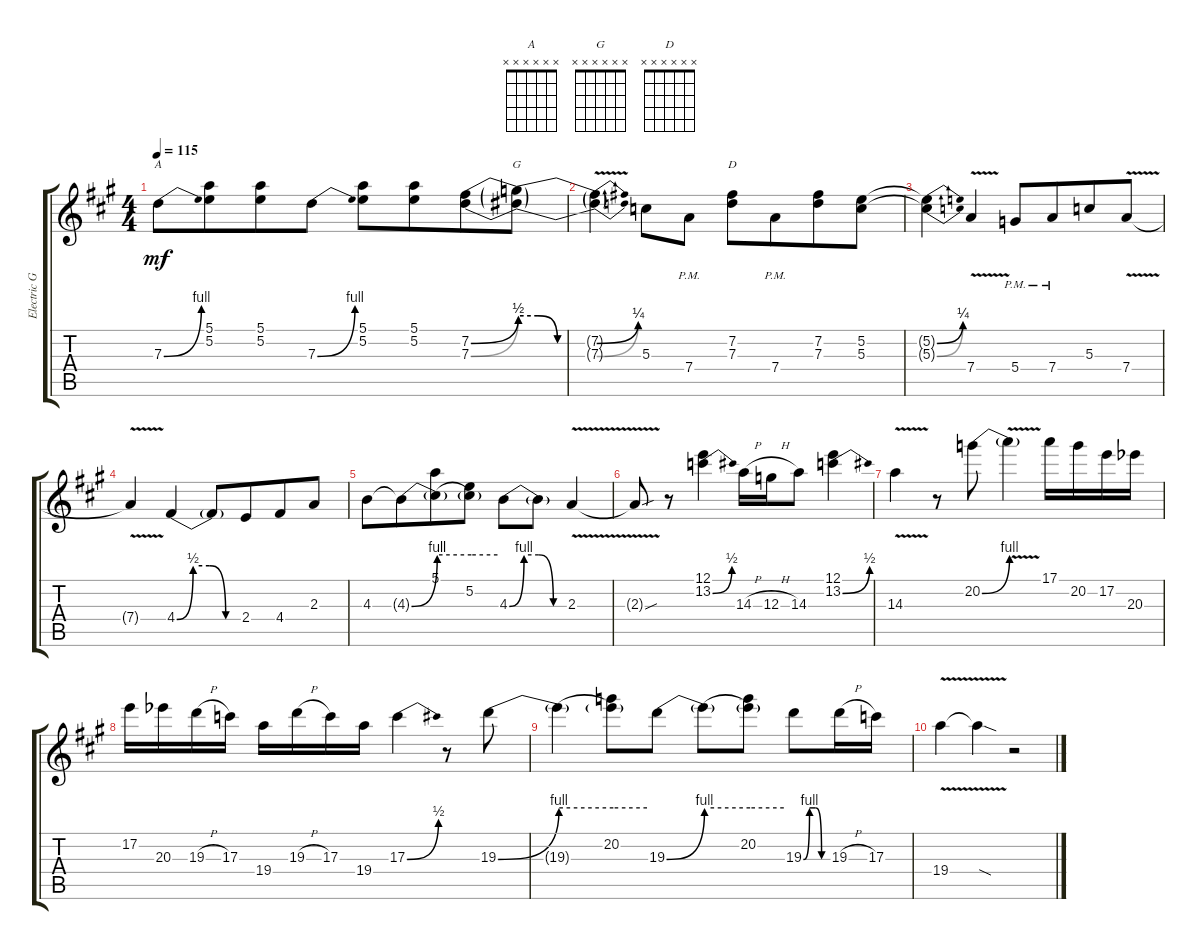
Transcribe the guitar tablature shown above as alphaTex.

\track ("Electric Guitar" "Electric G") {instrument distortionguitar}
\staff {score tabs}
\tuning (E4 B3 G3 D3 A2 E2) {hide}
\chord ("A" x x x x x x)
\chord ("G" x x x x x x)
\chord ("D" x x x x x x)
\ts (4 4)
\tempo 115
\clef g2
\ks a
7.3{be (bend 0 0 60 4)}.8{ch "A" dy mf instrument distortionguitar} (5.1 5.2).8{beam merge} (5.1 5.2).8 7.3{be (bend 0 0 60 4)}.8 (5.1 5.2).8 (5.1 5.2).8{beam merge} (7.2{be (bend 0 0 60 2)} 7.3{be (bend 0 0 60 2)}).8 (7.2{be (custom 0 2 15 2 30 0 60 0) t} 7.3{be (custom 0 2 15 2 30 0 60 0) t}).8{ch "G"} |
(7.2{be (bend 0 0 60 1) v t} 7.3{be (bend 0 0 60 1) v t}).4 5.3.8 7.4{pm}.8 (7.2 7.3).8{ch "D"} 7.4{pm}.8{beam merge} (7.2 7.3).8 (5.2 5.3).8 |
(5.2{be (bend 0 0 60 1) t} 5.3{be (bend 0 0 60 1) t}).4 7.4{v}.4 5.4{pm}.8 7.4{pm}.8{beam merge} 5.3.8 7.4{v}.8 |
7.4{v t}.4 4.4{be (custom 0 0 15 2 30 2 45 0 60 0)}.4 4.4{t}.8 2.4.8{beam merge} 4.4.8 2.3.8 |
4.3.8 4.3{be (bend 0 0 60 4) t}.8{beam merge} (5.1 4.3{be (hold 0 4 60 4) t}).8 (5.2 4.3{be (hold 0 4 60 4) t}).8 4.3{be (custom 0 0 15 4 30 4 45 0 60 0)}.8 4.3{t}.8 2.3{v}.4 |
2.3{sou t}.8 r.8 (12.1 13.2{be (bend 0 0 60 2)}).4 14.3{h}.16 12.3{h}.16 14.3.8 (12.1 13.2{be (bend 0 0 60 2)}).4 |
14.3{v}.4 r.8 20.2{be (bend 0 0 60 4)}.8 20.2{v t}.4 17.1.16 20.2.16 17.2.16 20.3{acc b}.16 |
17.2.16 20.3{acc b}.16 19.3{h}.16 17.3.16 19.4.16 19.3{h}.16 17.3.16 19.4.16 17.3{be (bend 0 0 60 2)}.4 r.8 19.3{be (bend 0 0 60 4)}.8 |
19.3{be (hold 0 4 60 4) t}.4 (20.2 19.3{be (hold 0 4 60 4) t}).8 19.3{be (bend 0 0 60 4)}.8 19.3{be (hold 0 4 60 4) t}.8 (20.2 19.3{be (hold 0 4 60 4) t}).8 19.3{be (custom 0 0 15 4 30 4 45 0 60 0)}.8 19.3{h}.16 17.3.16 |
19.4{v}.4 19.4{sod t}.4 r.2
